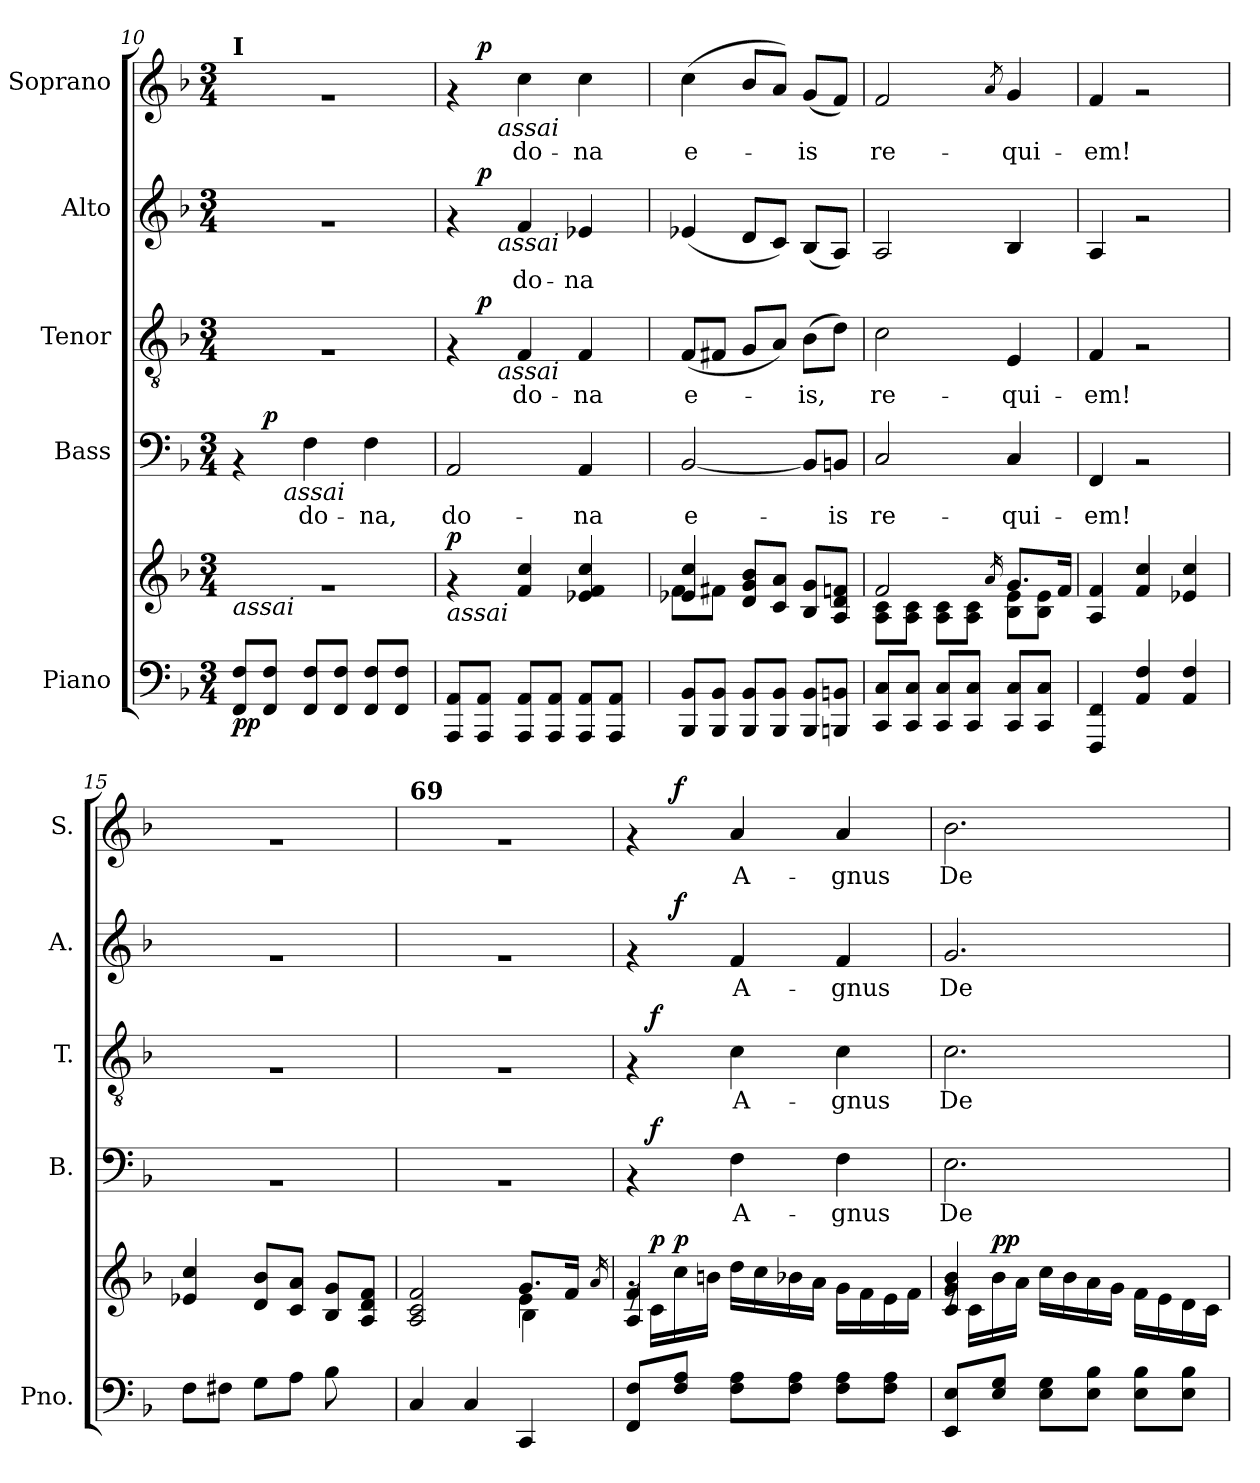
**kern	**kern	**dynam	**kern	**text	**dynam	**kern	**text	**dynam	**kern	**text	**dynam	**kern	**text	**dynam
*part5	*part5	*part5	*part4	*part4	*part4	*part3	*part3	*part3	*part2	*part2	*part2	*part1	*part1	*part1
*staff6	*staff5	*staff5/6	*staff4	*staff4	*staff4	*staff3	*staff3	*staff3	*staff2	*staff2	*staff2	*staff1	*staff1	*staff1
*I"Piano	*	*	*I"Bass	*	*	*I"Tenor	*	*	*I"Alto	*	*	*I"Soprano	*	*
*I'Pno.	*	*	*I'B.	*	*	*I'T.	*	*	*I'A.	*	*	*I'S.	*	*
*clefF4	*clefG2	*	*clefF4	*	*	*clefGv2	*	*	*clefG2	*	*	*clefG2	*	*
*k[b-]	*k[b-]	*	*k[b-]	*	*	*k[b-]	*	*	*k[b-]	*	*	*k[b-]	*	*
*F:	*F:	*	*F:	*	*	*F:	*	*	*F:	*	*	*F:	*	*
*M3/4	*M3/4	*	*M3/4	*	*	*M3/4	*	*	*M3/4	*	*	*M3/4	*	*
=10	=10	=10	=10	=10	=10	=10	=10	=10	=10	=10	=10	=10	=10	=10
!	!	!	!	!	!	!	!	!	!	!	!	!LO:TX:a:B:t=I	!	!
!	!LO:TX:b:i:t=assai	!	!	!	!	!	!	!	!	!	!	!	!	!
!	!	!LO:DY:b=2	!	!	!	!	!	!	!	!	!	!	!	!
!	!	!LO:DY:n=1:b	!	!	!	!	!	!	!	!	!	!	!	!
*	*	*	*^	*	*	*	*	*	*	*	*	*	*	*
*	*	*	*	*^	*	*	*	*	*	*	*	*	*	*	*
8FF/ 8F/L	2.rg	p p	4rBB	8ryy	8.ryy	.	.	2.rG	.	.	2.rg	.	.	2.rg	.	.
!	!	!	!	!	!	!	!LO:DY:a	!	!	!	!	!	!	!	!	!
8FF/ 8F/J	.	.	.	2ryy	.	.	p	.	.	.	.	.	.	.	.	.
!	!	!	!	!	!LO:TX:b:i:t=assai	!	!	!	!	!	!	!	!	!	!	!
.	.	.	.	.	2ryy	.	.	.	.	.	.	.	.	.	.	.
!	!	!	!	!	!	!LO:LY:b	!	!	!	!	!	!	!	!	!	!
8FF/ 8F/L	.	.	4F\	.	.	do-	.	.	.	.	.	.	.	.	.	.
8FF/ 8F/J	.	.	.	.	.	.	.	.	.	.	.	.	.	.	.	.
!	!	!	!	!	!	!LO:LY:b	!	!	!	!	!	!	!	!	!	!
8FF/ 8F/L	.	.	4F\	.	.	-na,	.	.	.	.	.	.	.	.	.	.
8FF/ 8F/J	.	.	.	8ryy	.	.	.	.	.	.	.	.	.	.	.	.
.	.	.	.	.	16ryy	.	.	.	.	.	.	.	.	.	.	.
!!LO:LB:g=z
=11	=11	=11	=11	=11	=11	=11	=11	=11	=11	=11	=11	=11	=11	=11	=11	=11
!	!LO:TX:b:i:t=assai	!	!	!	!	!	!	!	!	!	!	!	!	!	!	!
!	!	!LO:DY:a	!	!	!	!LO:LY:b	!	!	!	!	!	!	!	!	!	!
*	*	*	*	*	*	*	*	*^	*	*	*^	*	*	*^	*	*
*	*	*	*v	*v	*v	*	*	*	*^	*	*	*	*^	*	*	*	*^	*	*
8AAA/ 8AA/L	4rg	p	2AA/	do-	.	4rG	8ryy	8.ryy	.	.	4rg	8ryy	8.ryy	.	.	4rg	8ryy	8.ryy	.	.
!	!	!	!	!	!	!	!	!	!	!LO:DY:a	!	!	!	!	!LO:DY:a	!	!	!	!	!LO:DY:a
8AAA/ 8AA/J	.	.	.	.	.	.	2ryy	.	.	p	.	2ryy	.	.	p	.	2ryy	.	.	p
!	!	!	!	!	!	!	!	!	!	!	!	!	!	!	!	!	!	!LO:TX:b:i:t=assai	!	!
!	!	!	!	!	!	!	!	!	!	!	!	!	!LO:TX:b:i:t=assai	!	!	!	!	!	!	!
!	!	!	!	!	!	!	!	!LO:TX:b:i:t=assai	!	!	!	!	!	!	!	!	!	!	!	!
.	.	.	.	.	.	.	.	2ryy	.	.	.	.	2ryy	.	.	.	.	2ryy	.	.
!	!	!	!	!	!	!	!	!	!LO:LY:b	!	!	!	!	!LO:LY:b	!	!	!	!	!LO:LY:b	!
8AAA/ 8AA/L	4f/ 4cc/	.	.	.	.	4F/	.	.	do-	.	4f/	.	.	do-	.	4cc\	.	.	do-	.
8AAA/ 8AA/J	.	.	.	.	.	.	.	.	.	.	.	.	.	.	.	.	.	.	.	.
!	!	!	!	!LO:LY:b	!	!	!	!	!LO:LY:b	!	!	!	!	!LO:LY:b	!	!	!	!	!LO:LY:b	!
8AAA/ 8AA/L	4e-X/ 4f/ 4cc/	.	4AA/	-na	.	4F/	.	.	-na	.	4e-X/	.	.	-na	.	4cc\	.	.	-na	.
8AAA/ 8AA/J	.	.	.	.	.	.	8ryy	.	.	.	.	8ryy	.	.	.	.	8ryy	.	.	.
.	.	.	.	.	.	.	.	16ryy	.	.	.	.	16ryy	.	.	.	.	16ryy	.	.
=12	=12	=12	=12	=12	=12	=12	=12	=12	=12	=12	=12	=12	=12	=12	=12	=12	=12	=12	=12	=12
*	*^	*	*	*	*	*	*	*	*	*	*	*	*	*	*	*	*	*	*	*
!	!	!	!	!	!LO:LY:b	!	!	!	!	!LO:LY:b	!	!	!	!	!	!	!	!	!	!LO:LY:b	!
*	*	*	*	*	*	*	*v	*v	*v	*	*	*	*	*	*	*	*v	*v	*v	*	*
*	*	*	*	*	*	*	*	*	*	*v	*v	*v	*	*	*	*	*
8BBB-/ 8BB-/L	4e-X/ 4cc/	8f\L	.	[2BB-/	e-	.	(<8F/L	e-	.	(<4e-X/	.	.	(>4cc\	e-	.
8BBB-/ 8BB-/J	.	8f#X\J	.	.	.	.	8F#X/J	.	.	.	.	.	.	.	.
8BBB-/ 8BB-/L	8d/ 8g/ 8b-/L	2ryy	.	.	.	.	8G/L	.	.	8d/L	.	.	8b-/L	.	.
8BBB-/ 8BB-/J	8c/ 8a/J	.	.	.	.	.	8A/J)	.	.	8c/J)	.	.	8a/J)	.	.
!	!	!	!	!	!	!	!	!LO:LY:b	!	!	!	!	!	!LO:LY:b	!
8BBB-/ 8BB-/L	8B-/ 8g/L	.	.	8BB-/L]	.	.	(>8B-\L	-is,	.	(<8B-/L	.	.	(<8g/L	-is	.
!	!	!	!	!	!LO:LY:b	!	!	!	!	!	!	!	!	!	!
8BBBn/ 8BBn/J	8A/ 8d/ 8fn/J	.	.	8BBn/J	-is	.	8d\J)	.	.	8A/J)	.	.	8f/J)	.	.
=13	=13	=13	=13	=13	=13	=13	=13	=13	=13	=13	=13	=13	=13	=13	=13
!	!	!	!	!	!LO:LY:b	!	!	!LO:LY:b	!	!	!	!	!	!LO:LY:b	!
8CC/ 8C/L	2f/	8A\ 8c\L	.	2C/	re-	.	2c\	re-	.	2A/	.	.	2f/	re-	.
8CC/ 8C/J	.	8A\ 8c\J	.	.	.	.	.	.	.	.	.	.	.	.	.
8CC/ 8C/L	.	8A\ 8c\L	.	.	.	.	.	.	.	.	.	.	.	.	.
8CC/ 8C/J	.	8A\ 8c\J	.	.	.	.	.	.	.	.	.	.	.	.	.
.	16qa/	.	.	.	.	.	.	.	.	.	.	.	8qa/	.	.
!	!	!	!	!	!LO:LY:b	!	!	!LO:LY:b	!	!	!	!	!	!LO:LY:b	!
8CC/ 8C/L	8.g/L	8B-\ 8e\L	.	4C/	-qui-	.	4E/	-qui-	.	4B-/	.	.	4g/	-qui-	.
8CC/ 8C/J	.	8B-\ 8e\J	.	.	.	.	.	.	.	.	.	.	.	.	.
.	16f/Jk	.	.	.	.	.	.	.	.	.	.	.	.	.	.
*	*v	*v	*	*	*	*	*	*	*	*	*	*	*	*	*
=14	=14	=14	=14	=14	=14	=14	=14	=14	=14	=14	=14	=14	=14	=14
!	!	!	!	!LO:LY:b	!	!	!LO:LY:b	!	!	!	!	!	!LO:LY:b	!
4FFF/ 4FF/	4A/ 4f/	.	4FF/	-em!	.	4F/	-em!	.	4A/	.	.	4f/	-em!	.
4AA/ 4F/	4f/ 4cc/	.	2rBB	.	.	2rG	.	.	2rg	.	.	2rg	.	.
4AA/ 4F/	4e-X/ 4cc/	.	.	.	.	.	.	.	.	.	.	.	.	.
=15	=15	=15	=15	=15	=15	=15	=15	=15	=15	=15	=15	=15	=15	=15
8F\L	4e-X/ 4cc/	.	2.rBB	.	.	2.rG	.	.	2.rg	.	.	2.rg	.	.
8F#X\J	.	.	.	.	.	.	.	.	.	.	.	.	.	.
8G\L	8d/ 8b-/L	.	.	.	.	.	.	.	.	.	.	.	.	.
8A\J	8c/ 8a/J	.	.	.	.	.	.	.	.	.	.	.	.	.
8B-\	8B-/ 8g/L	.	.	.	.	.	.	.	.	.	.	.	.	.
8rBByy	8A/ 8d/ 8f/J	.	.	.	.	.	.	.	.	.	.	.	.	.
=16	=16	=16	=16	=16	=16	=16	=16	=16	=16	=16	=16	=16	=16	=16
*	*^	*	*	*	*	*	*	*	*	*	*	*	*	*
*	*	*^	*	*	*	*	*	*	*	*	*	*	*	*	*
!	!	!	!	!	!	!	!	!	!	!	!	!	!	!LO:TX:a:B:t=69	!	!
4C/	2A/ 2c/ 2f/	2ryy	2ryy	.	2.rBB	.	.	2.rG	.	.	2.rg	.	.	2.rg	.	.
4C/	.	.	.	.	.	.	.	.	.	.	.	.	.	.	.	.
4CC/	8.g/L	4e\	4B-\	.	.	.	.	.	.	.	.	.	.	.	.	.
.	16f/Jk	.	.	.	.	.	.	.	.	.	.	.	.	.	.	.
.	.	.	16qa/	.	.	.	.	.	.	.	.	.	.	.	.	.
!!LO:PB:g=z
=17	=17	=17	=17	=17	=17	=17	=17	=17	=17	=17	=17	=17	=17	=17	=17	=17
!	!	!	!	!	!	!	!	!	!	!	!	!	!	!LO:TX:a:B:t=K	!	!
!	!	!	!	!LO:DY:a=2	!	!	!	!	!	!	!	!	!	!	!	!
!	!	!	!	!LO:DY:n=1:a	!	!	!	!	!	!	!	!	!	!	!	!
*	*	*v	*v	*	*^	*	*	*^	*	*	*^	*	*	*^	*	*
8FF/ 8F/L	4A/ 4f/	16rg	mf mf	4rBB	16ryy	.	.	4rG	16ryy	.	.	4rg	8ryy	.	.	4rg	8ryy	.	.
!	!	!	!LO:DY:n=2:a	!	!	!	!LO:DY:a	!	!	!	!LO:DY:a	!	!	!	!	!	!	!	!
.	.	16c\LL	p	.	2ryy	.	f	.	2ryy	.	f	.	.	.	.	.	.	.	.
!	!	!	!LO:DY:n=3:a	!	!	!	!	!	!	!	!	!	!	!	!LO:DY:a	!	!	!	!LO:DY:a
8F/ 8A/J	.	16cc\	p	.	.	.	.	.	.	.	.	.	2ryy	.	f	.	2ryy	.	f
.	.	16bn\JJ	.	.	.	.	.	.	.	.	.	.	.	.	.	.	.	.	.
!	!	!	!	!	!	!LO:LY:b	!	!	!	!LO:LY:b	!	!	!	!LO:LY:b	!	!	!	!LO:LY:b	!
8F\ 8A\L	2rgyy	16dd\LL	.	4F\	.	A-	.	4c\	.	A-	.	4f/	.	A-	.	4a/	.	A-	.
.	.	16cc\	.	.	.	.	.	.	.	.	.	.	.	.	.	.	.	.	.
8F\ 8A\J	.	16b-X\	.	.	.	.	.	.	.	.	.	.	.	.	.	.	.	.	.
.	.	16a\JJ	.	.	.	.	.	.	.	.	.	.	.	.	.	.	.	.	.
!	!	!	!	!	!	!LO:LY:b	!	!	!	!LO:LY:b	!	!	!	!LO:LY:b	!	!	!	!LO:LY:b	!
8F\ 8A\L	.	16g\LL	.	4F\	.	-gnus	.	4c\	.	-gnus	.	4f/	.	-gnus	.	4a/	.	-gnus	.
.	.	16f\	.	.	8.ryy	.	.	.	8.ryy	.	.	.	.	.	.	.	.	.	.
8F\ 8A\J	.	16e\	.	.	.	.	.	.	.	.	.	.	8ryy	.	.	.	8ryy	.	.
.	.	16f\JJ	.	.	.	.	.	.	.	.	.	.	.	.	.	.	.	.	.
=18	=18	=18	=18	=18	=18	=18	=18	=18	=18	=18	=18	=18	=18	=18	=18	=18	=18	=18	=18
!	!	!	!LO:DY:a=2	!	!	!LO:LY:b	!	!	!	!LO:LY:b	!	!	!	!LO:LY:b	!	!	!	!LO:LY:b	!
!	!	!	!LO:DY:n=1:a	!	!	!	!	!	!	!	!	!	!	!	!	!	!	!	!
*	*	*	*	*v	*v	*	*	*	*	*	*	*v	*v	*	*	*v	*v	*	*
*	*	*	*	*	*	*	*v	*v	*	*	*	*	*	*	*	*
8EE/ 8E/L	4c/ 4g/ 4b-/	16rg	mf mf	2.E\	De-	.	2.c\	De-	.	2.g/	De-	.	2.b-\	De-	.
.	.	16c\LL	.	.	.	.	.	.	.	.	.	.	.	.	.
!	!	!	!LO:DY:n=2:a	!	!	!	!	!	!	!	!	!	!	!	!
!	!	!	!LO:DY:n=3:a	!	!	!	!	!	!	!	!	!	!	!	!
8E/ 8G/J	.	16b-\	p p	.	.	.	.	.	.	.	.	.	.	.	.
.	.	16a\JJ	.	.	.	.	.	.	.	.	.	.	.	.	.
8E\ 8G\L	2rgyy	16cc\LL	.	.	.	.	.	.	.	.	.	.	.	.	.
.	.	16b-\	.	.	.	.	.	.	.	.	.	.	.	.	.
8E\ 8B-\J	.	16a\	.	.	.	.	.	.	.	.	.	.	.	.	.
.	.	16g\JJ	.	.	.	.	.	.	.	.	.	.	.	.	.
8E\ 8B-\L	.	16f\LL	.	.	.	.	.	.	.	.	.	.	.	.	.
.	.	16e\	.	.	.	.	.	.	.	.	.	.	.	.	.
8E\ 8B-\J	.	16d\	.	.	.	.	.	.	.	.	.	.	.	.	.
.	.	16c\JJ	.	.	.	.	.	.	.	.	.	.	.	.	.
*	*v	*v	*	*	*	*	*	*	*	*	*	*	*	*	*
=	=	=	=	=	=	=	=	=	=	=	=	=	=	=
*-	*-	*-	*-	*-	*-	*-	*-	*-	*-	*-	*-	*-	*-	*-
